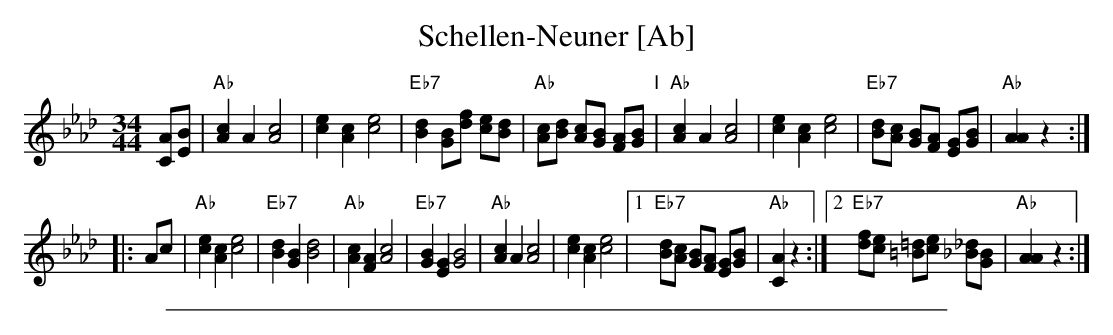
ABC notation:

X:1
T: Schellen-Neuner [Ab]
M: 34/44
L: 1/8
K: Ab
   [AC][BE] \
| "Ab"[c2A2][A2]  [c4A4] | [e2c2][c2A2] [e4c4] \
| "Eb7"[d2B2]   [GB][fd] [ec][dB] | "Ab"[cA][dB] [cA][BG] [AF][BG] \
"I"\
| "Ab"[c2A2][A2]  [c4A4] | [e2c2][c2A2] [e4c4] \
| "Eb7"[dB][cA] [BG][AF] [GE][BG] | "Ab"[A2A2] z2 :|
|: Ac \
| "Ab"[e2c2][c2A2] [e4c4] | "Eb7"[d2B2][B2G2] [d4B4] \
| "Ab"[c2A2][A2F2] [c4A4] | "Eb7"[B2G2][G2E2] [B4G4] \
| "Ab"[c2A2][A2]   [c4A4] | [e2c2][c2A2] [e4c4] \
|1"Eb7"[dB][cA] [BG][AF] [GE][BG] | "Ab"[A2C2] z2 \
:|2 "Eb7"[fd][ec] [=d=B][ec] [_d_B][BG] | "Ab"[A2A2] z2 :|
